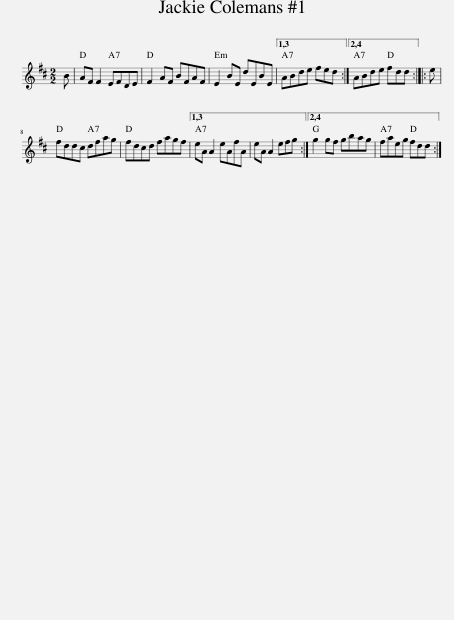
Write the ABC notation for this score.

X:1
L:1/8
M:2/2
I:linebreak $
K:D
V:1 treble
V:1
 B | AF F2 EFDE | F2 AF BFAF | E2 BE dEBE |1,3 ABde fed :|2,4 %5
 ABde fdd :: e |$ fddc dfag | fdcd fagf |1,3 eA A2 eAfA | %10
 eA A2 efg :|2,4 g2 gf gbag | faeg fdd :| %13
